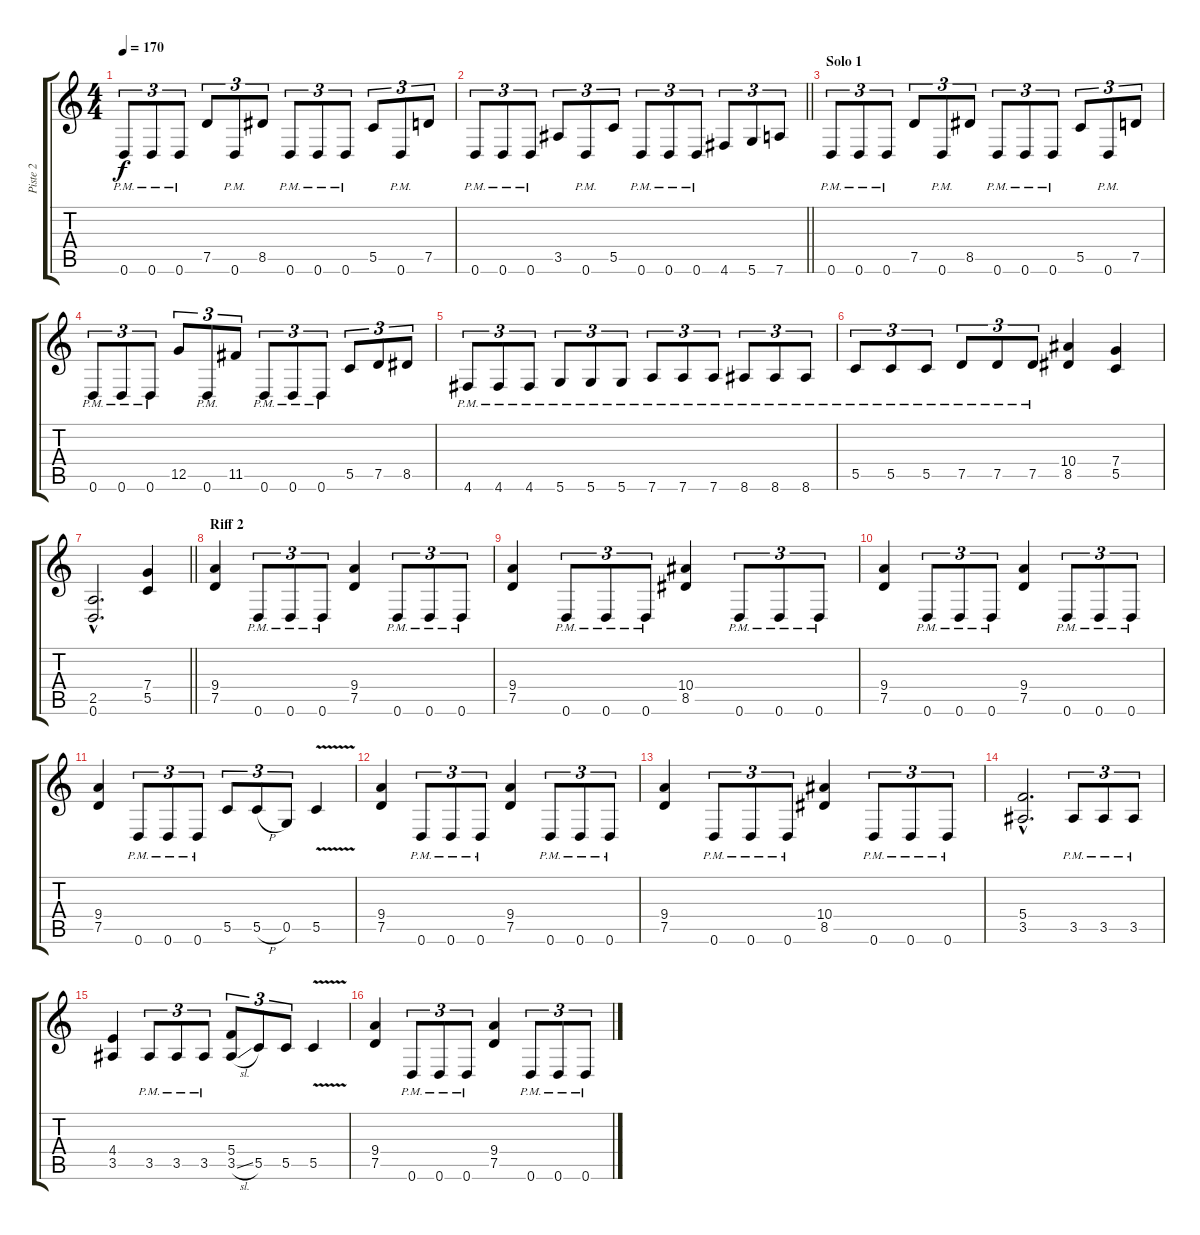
\track ("Piste 2" "Piste 2") {instrument distortionguitar}
\staff {score tabs}
\tuning (D4 A3 F3 C3 G2 D2) {hide}
\ts (4 4)
\tempo 170
\clef g2
\ks c
0.6{pm}.8{tu (3 2) dy f} 0.6{pm}.8{tu (3 2)} 0.6{pm}.8{tu (3 2)} 7.5.8{tu (3 2)} 0.6{pm}.8{tu (3 2)} 8.5.8{tu (3 2)} 0.6{pm}.8{tu (3 2)} 0.6{pm}.8{tu (3 2)} 0.6{pm}.8{tu (3 2)} 5.5.8{tu (3 2)} 0.6{pm}.8{tu (3 2)} 7.5.8{tu (3 2)} |
\barLineRight lightlight
0.6{pm}.8{tu (3 2)} 0.6{pm}.8{tu (3 2)} 0.6{pm}.8{tu (3 2)} 3.5.8{tu (3 2)} 0.6{pm}.8{tu (3 2)} 5.5.8{tu (3 2)} 0.6{pm}.8{tu (3 2)} 0.6{pm}.8{tu (3 2)} 0.6{pm}.8{tu (3 2)} 4.6.8{tu (3 2)} 5.6.8{tu (3 2)} 7.6.8{tu (3 2)} |
\section ("" "Solo 1")
0.6{pm}.8{tu (3 2)} 0.6{pm}.8{tu (3 2)} 0.6{pm}.8{tu (3 2)} 7.5.8{tu (3 2)} 0.6{pm}.8{tu (3 2)} 8.5.8{tu (3 2)} 0.6{pm}.8{tu (3 2)} 0.6{pm}.8{tu (3 2)} 0.6{pm}.8{tu (3 2)} 5.5.8{tu (3 2)} 0.6{pm}.8{tu (3 2)} 7.5.8{tu (3 2)} |
0.6{pm}.8{tu (3 2)} 0.6{pm}.8{tu (3 2)} 0.6{pm}.8{tu (3 2)} 12.5.8{tu (3 2)} 0.6{pm}.8{tu (3 2)} 11.5.8{tu (3 2)} 0.6{pm}.8{tu (3 2)} 0.6{pm}.8{tu (3 2)} 0.6{pm}.8{tu (3 2)} 5.5.8{tu (3 2)} 7.5.8{tu (3 2)} 8.5.8{tu (3 2)} |
4.6{pm}.8{tu (3 2)} 4.6{pm}.8{tu (3 2)} 4.6{pm}.8{tu (3 2)} 5.6{pm}.8{tu (3 2)} 5.6{pm}.8{tu (3 2)} 5.6{pm}.8{tu (3 2)} 7.6{pm}.8{tu (3 2)} 7.6{pm}.8{tu (3 2)} 7.6{pm}.8{tu (3 2)} 8.6{pm}.8{tu (3 2)} 8.6{pm}.8{tu (3 2)} 8.6{pm}.8{tu (3 2)} |
5.5{pm}.8{tu (3 2)} 5.5{pm}.8{tu (3 2)} 5.5{pm}.8{tu (3 2)} 7.5{pm}.8{tu (3 2)} 7.5{pm}.8{tu (3 2)} 7.5{pm}.8{tu (3 2)} (10.4 8.5).4 (7.4 5.5).4 |
\barLineRight lightlight
(2.5{hac} 0.6{hac}).2{d} (7.4 5.5).4 |
\section ("" "Riff 2")
(9.4 7.5).4 0.6{pm}.8{tu (3 2)} 0.6{pm}.8{tu (3 2)} 0.6{pm}.8{tu (3 2)} (9.4 7.5).4 0.6{pm}.8{tu (3 2)} 0.6{pm}.8{tu (3 2)} 0.6{pm}.8{tu (3 2)} |
(9.4 7.5).4 0.6{pm}.8{tu (3 2)} 0.6{pm}.8{tu (3 2)} 0.6{pm}.8{tu (3 2)} (10.4 8.5).4 0.6{pm}.8{tu (3 2)} 0.6{pm}.8{tu (3 2)} 0.6{pm}.8{tu (3 2)} |
(9.4 7.5).4 0.6{pm}.8{tu (3 2)} 0.6{pm}.8{tu (3 2)} 0.6{pm}.8{tu (3 2)} (9.4 7.5).4 0.6{pm}.8{tu (3 2)} 0.6{pm}.8{tu (3 2)} 0.6{pm}.8{tu (3 2)} |
(9.4 7.5).4 0.6{pm}.8{tu (3 2)} 0.6{pm}.8{tu (3 2)} 0.6{pm}.8{tu (3 2)} 5.5.8{tu (3 2)} 5.5{h}.8{tu (3 2)} 0.5.8{tu (3 2)} 5.5{v}.4 |
(9.4 7.5).4 0.6{pm}.8{tu (3 2)} 0.6{pm}.8{tu (3 2)} 0.6{pm}.8{tu (3 2)} (9.4 7.5).4 0.6{pm}.8{tu (3 2)} 0.6{pm}.8{tu (3 2)} 0.6{pm}.8{tu (3 2)} |
(9.4 7.5).4 0.6{pm}.8{tu (3 2)} 0.6{pm}.8{tu (3 2)} 0.6{pm}.8{tu (3 2)} (10.4 8.5).4 0.6{pm}.8{tu (3 2)} 0.6{pm}.8{tu (3 2)} 0.6{pm}.8{tu (3 2)} |
(5.4{hac} 3.5{hac}).2{d} 3.5{pm}.8{tu (3 2)} 3.5{pm}.8{tu (3 2)} 3.5{pm}.8{tu (3 2)} |
(4.4 3.5).4 3.5{pm}.8{tu (3 2)} 3.5{pm}.8{tu (3 2)} 3.5{pm}.8{tu (3 2)} (5.4 3.5{sl}).8{tu (3 2)} 5.5.8{tu (3 2)} 5.5.8{tu (3 2)} 5.5{v}.4 |
(9.4 7.5).4 0.6{pm}.8{tu (3 2)} 0.6{pm}.8{tu (3 2)} 0.6{pm}.8{tu (3 2)} (9.4 7.5).4 0.6{pm}.8{tu (3 2)} 0.6{pm}.8{tu (3 2)} 0.6{pm}.8{tu (3 2)}
